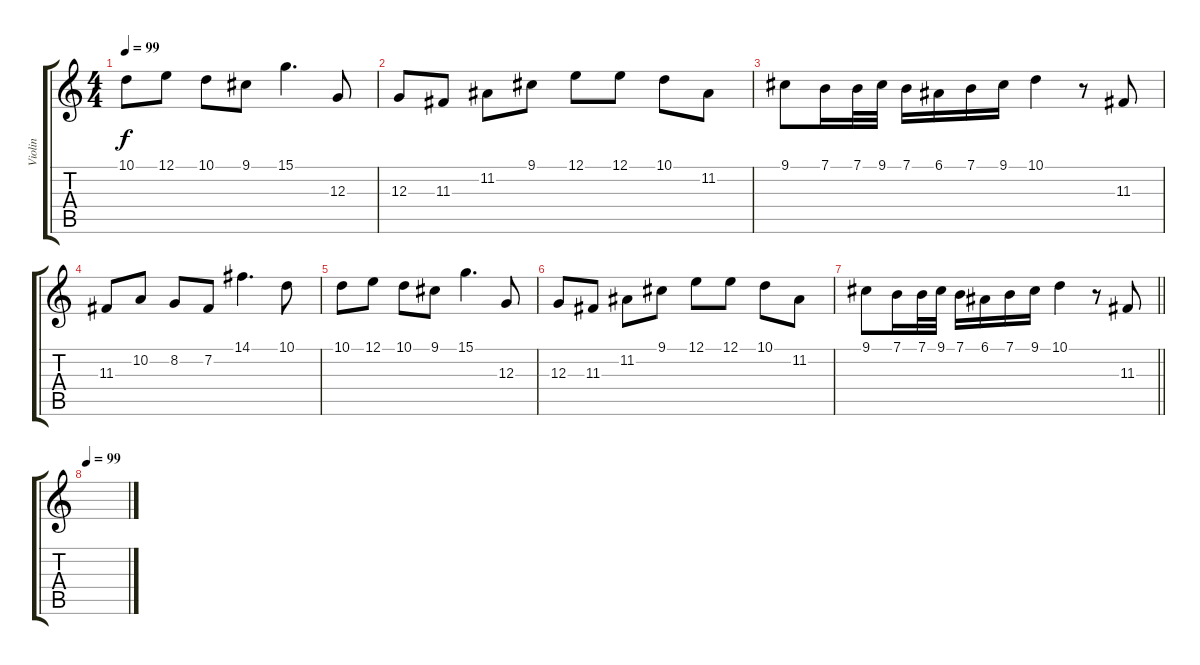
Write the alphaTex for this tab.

\track ("Violin" "Violin") {instrument violin}
\staff {score tabs}
\tuning (E4 B3 G3 D3 A2 E2) {hide}
\ts (4 4)
\tempo 99
\clef g2
\ks c
10.1.8{dy f} 12.1.8 10.1.8 9.1.8 15.1.4{d} 12.3.8 |
12.3.8 11.3.8 11.2.8 9.1.8 12.1.8 12.1.8 10.1.8 11.2.8 |
9.1.8 7.1.16 7.1.32 9.1.32 7.1.16 6.1.16 7.1.16 9.1.16 10.1.4 r.8 11.3.8 |
11.3.8 10.2.8 8.2.8 7.2.8 14.1.4{d} 10.1.8 |
10.1.8 12.1.8 10.1.8 9.1.8 15.1.4{d} 12.3.8 |
12.3.8 11.3.8 11.2.8 9.1.8 12.1.8 12.1.8 10.1.8 11.2.8 |
\barLineRight lightlight
9.1.8 7.1.16 7.1.32 9.1.32 7.1.16 6.1.16 7.1.16 9.1.16 10.1.4 r.8 11.3.8 |
\tempo 99
